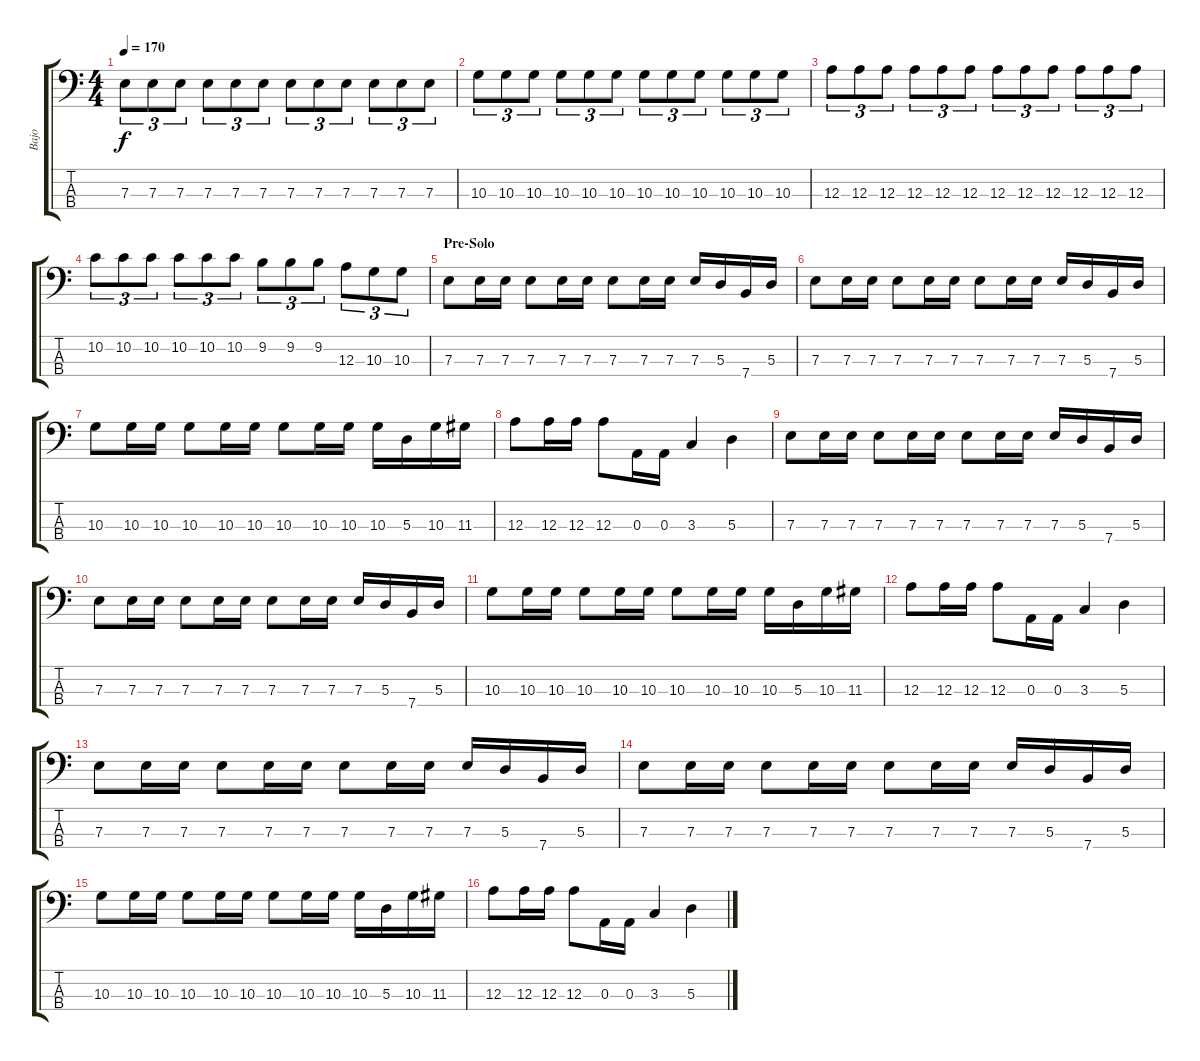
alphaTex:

\track ("Bajo" "Bajo") {instrument electricbassfinger}
\staff {score tabs}
\tuning (G2 D2 A1 E1) {hide}
\ts (4 4)
\tempo 170
\clef f4
\ks c
7.3.8{tu (3 2) dy f} 7.3.8{tu (3 2)} 7.3.8{tu (3 2)} 7.3.8{tu (3 2)} 7.3.8{tu (3 2)} 7.3.8{tu (3 2)} 7.3.8{tu (3 2)} 7.3.8{tu (3 2)} 7.3.8{tu (3 2)} 7.3.8{tu (3 2)} 7.3.8{tu (3 2)} 7.3.8{tu (3 2)} |
10.3.8{tu (3 2)} 10.3.8{tu (3 2)} 10.3.8{tu (3 2)} 10.3.8{tu (3 2)} 10.3.8{tu (3 2)} 10.3.8{tu (3 2)} 10.3.8{tu (3 2)} 10.3.8{tu (3 2)} 10.3.8{tu (3 2)} 10.3.8{tu (3 2)} 10.3.8{tu (3 2)} 10.3.8{tu (3 2)} |
12.3.8{tu (3 2)} 12.3.8{tu (3 2)} 12.3.8{tu (3 2)} 12.3.8{tu (3 2)} 12.3.8{tu (3 2)} 12.3.8{tu (3 2)} 12.3.8{tu (3 2)} 12.3.8{tu (3 2)} 12.3.8{tu (3 2)} 12.3.8{tu (3 2)} 12.3.8{tu (3 2)} 12.3.8{tu (3 2)} |
10.2.8{tu (3 2)} 10.2.8{tu (3 2)} 10.2.8{tu (3 2)} 10.2.8{tu (3 2)} 10.2.8{tu (3 2)} 10.2.8{tu (3 2)} 9.2.8{tu (3 2)} 9.2.8{tu (3 2)} 9.2.8{tu (3 2)} 12.3.8{tu (3 2)} 10.3.8{tu (3 2)} 10.3.8{tu (3 2)} |
\section ("" "Pre-Solo")
7.3.8 7.3.16 7.3.16 7.3.8 7.3.16 7.3.16 7.3.8 7.3.16 7.3.16 7.3.16 5.3.16 7.4.16 5.3.16 |
7.3.8 7.3.16 7.3.16 7.3.8 7.3.16 7.3.16 7.3.8 7.3.16 7.3.16 7.3.16 5.3.16 7.4.16 5.3.16 |
10.3.8 10.3.16 10.3.16 10.3.8 10.3.16 10.3.16 10.3.8 10.3.16 10.3.16 10.3.16 5.3.16 10.3.16 11.3.16 |
12.3.8 12.3.16 12.3.16 12.3.8 0.3.16 0.3.16 3.3.4 5.3.4 |
7.3.8 7.3.16 7.3.16 7.3.8 7.3.16 7.3.16 7.3.8 7.3.16 7.3.16 7.3.16 5.3.16 7.4.16 5.3.16 |
7.3.8 7.3.16 7.3.16 7.3.8 7.3.16 7.3.16 7.3.8 7.3.16 7.3.16 7.3.16 5.3.16 7.4.16 5.3.16 |
10.3.8 10.3.16 10.3.16 10.3.8 10.3.16 10.3.16 10.3.8 10.3.16 10.3.16 10.3.16 5.3.16 10.3.16 11.3.16 |
12.3.8 12.3.16 12.3.16 12.3.8 0.3.16 0.3.16 3.3.4 5.3.4 |
7.3.8 7.3.16 7.3.16 7.3.8 7.3.16 7.3.16 7.3.8 7.3.16 7.3.16 7.3.16 5.3.16 7.4.16 5.3.16 |
7.3.8 7.3.16 7.3.16 7.3.8 7.3.16 7.3.16 7.3.8 7.3.16 7.3.16 7.3.16 5.3.16 7.4.16 5.3.16 |
10.3.8 10.3.16 10.3.16 10.3.8 10.3.16 10.3.16 10.3.8 10.3.16 10.3.16 10.3.16 5.3.16 10.3.16 11.3.16 |
12.3.8 12.3.16 12.3.16 12.3.8 0.3.16 0.3.16 3.3.4 5.3.4
